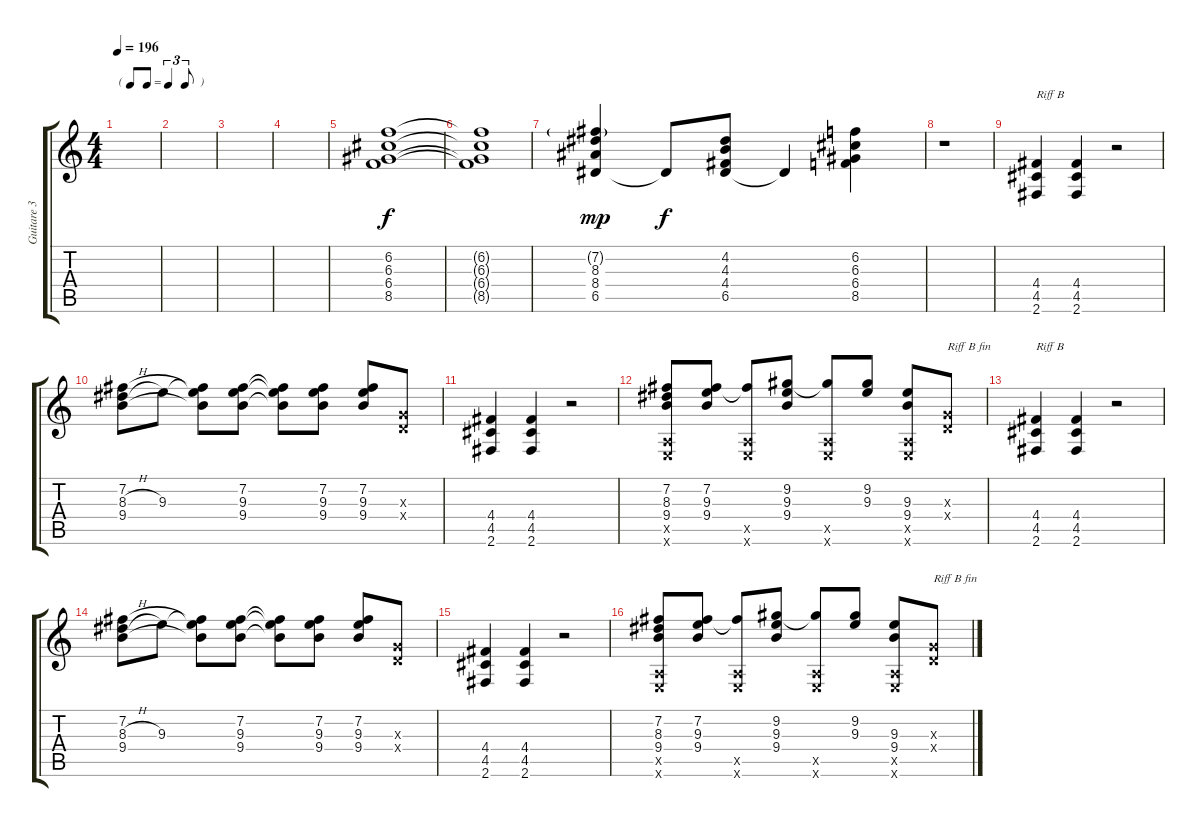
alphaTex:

\track ("Guitare 3" "Guitare 3") {instrument overdrivenguitar}
\staff {score tabs}
\tuning (E4 B3 G3 D3 A2 E2) {hide}
\ts (4 4)
\tf triplet8th
\tempo 196
\clef g2
\ks c
|
|
|
|
(6.2 6.3 6.4 8.5).1 |
(6.2{t} 6.3{t} 6.4{t} 8.5{t}).1 |
(7.2{g} 8.3 8.4 6.5).4{dy mp} 6.5{t}.8{dy f} (4.2 4.3 4.4 6.5).8 6.5{t}.4 (6.2 6.3 6.4 8.5).4 |
r.1 |
(4.4 4.5 2.6).4{txt "Riff B"} (4.4 4.5 2.6).4 r.2 |
(7.2 8.3{h} 9.4).8 9.3.8 (7.2{t} 9.3{t} 9.4{t}).8 (7.2 9.3 9.4).8 (7.2{t} 9.3{t} 9.4{t}).8 (7.2 9.3 9.4).8 (7.2 9.3 9.4).8 (0.3{x} 0.4{x}).8 |
(4.4 4.5 2.6).4 (4.4 4.5 2.6).4 r.2 |
(7.2 8.3 9.4 0.5{x} 0.6{x}).8 (7.2 9.3 9.4).8 (7.2{t} 0.5{x} 0.6{x}).8 (9.2 9.3 9.4).8 (9.2{t} 0.5{x} 0.6{x}).8 (9.2 9.3).8 (9.3 9.4 0.5{x} 0.6{x}).8 (0.3{x} 0.4{x}).8{txt "Riff B fin"} |
(4.4 4.5 2.6).4{txt "Riff B"} (4.4 4.5 2.6).4 r.2 |
(7.2 8.3{h} 9.4).8 9.3.8 (7.2{t} 9.3{t} 9.4{t}).8 (7.2 9.3 9.4).8 (7.2{t} 9.3{t} 9.4{t}).8 (7.2 9.3 9.4).8 (7.2 9.3 9.4).8 (0.3{x} 0.4{x}).8 |
(4.4 4.5 2.6).4 (4.4 4.5 2.6).4 r.2 |
(7.2 8.3 9.4 0.5{x} 0.6{x}).8 (7.2 9.3 9.4).8 (7.2{t} 0.5{x} 0.6{x}).8 (9.2 9.3 9.4).8 (9.2{t} 0.5{x} 0.6{x}).8 (9.2 9.3).8 (9.3 9.4 0.5{x} 0.6{x}).8 (0.3{x} 0.4{x}).8{txt "Riff B fin"}
